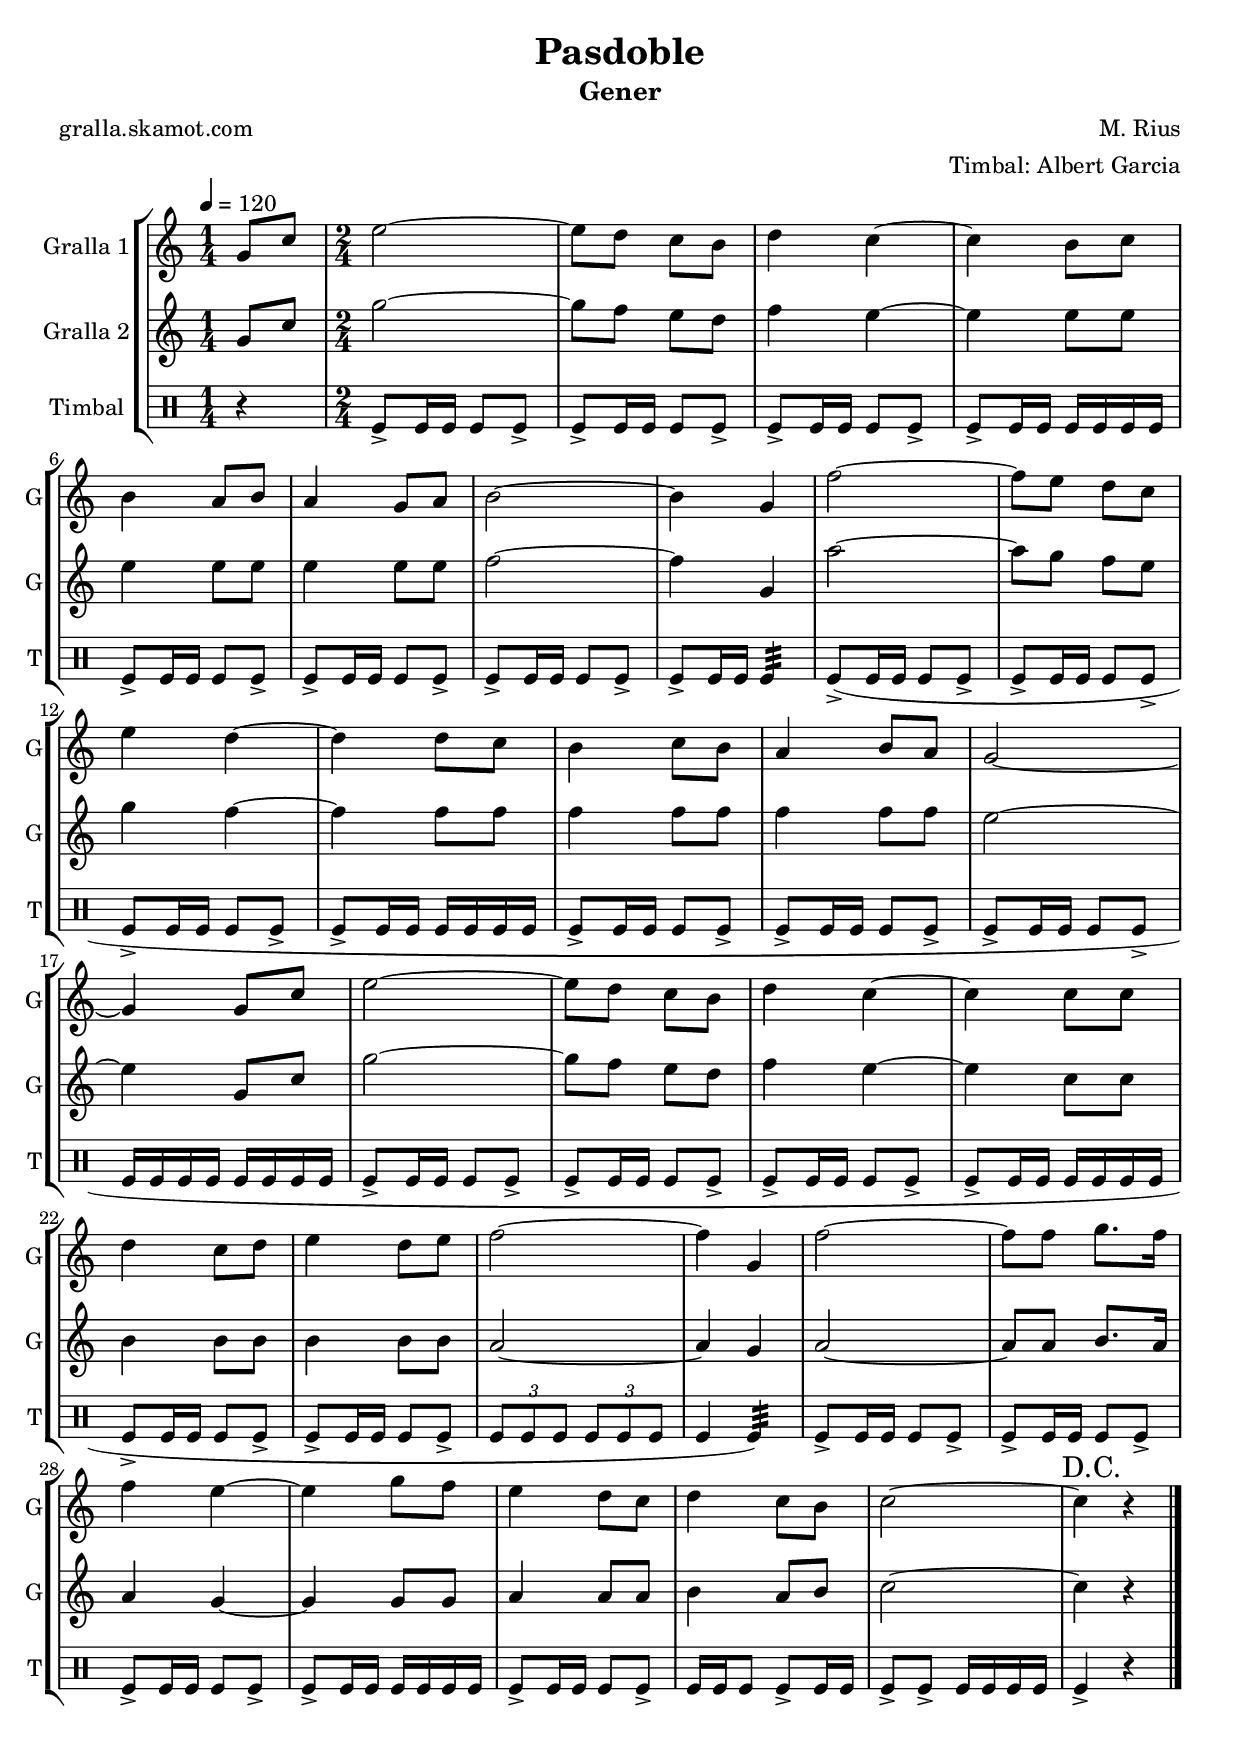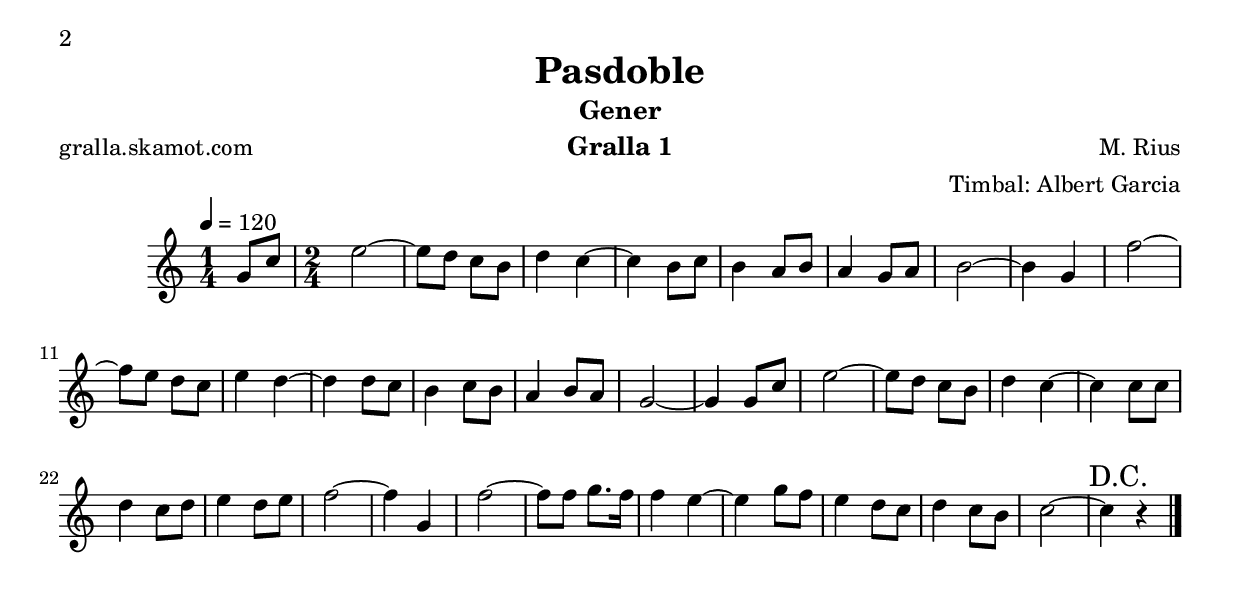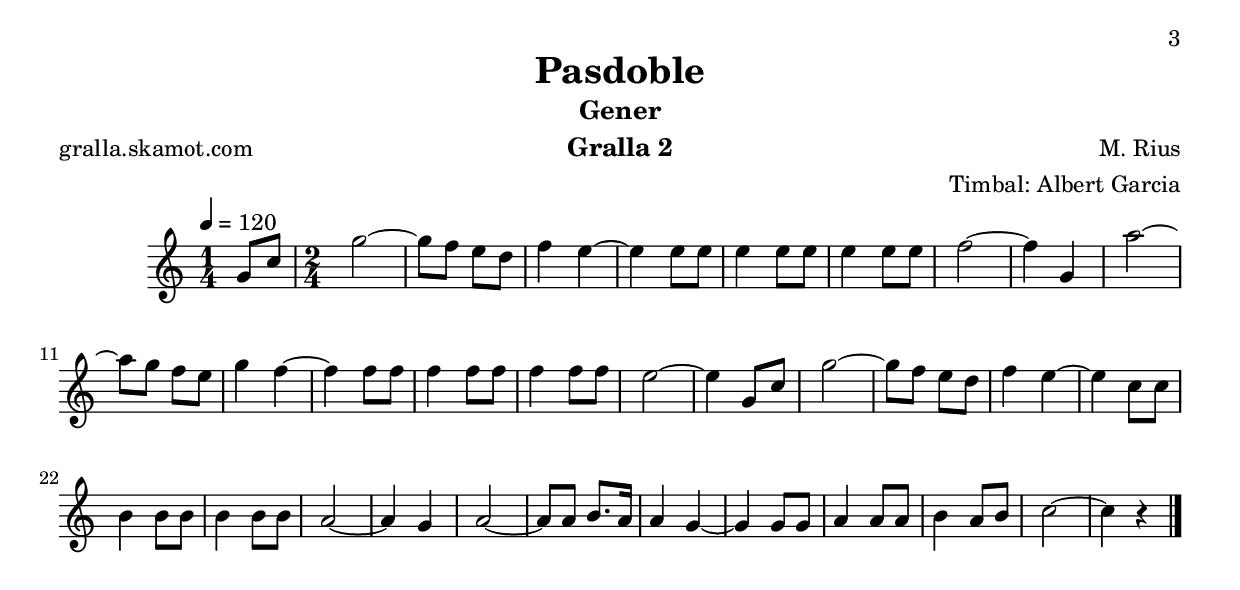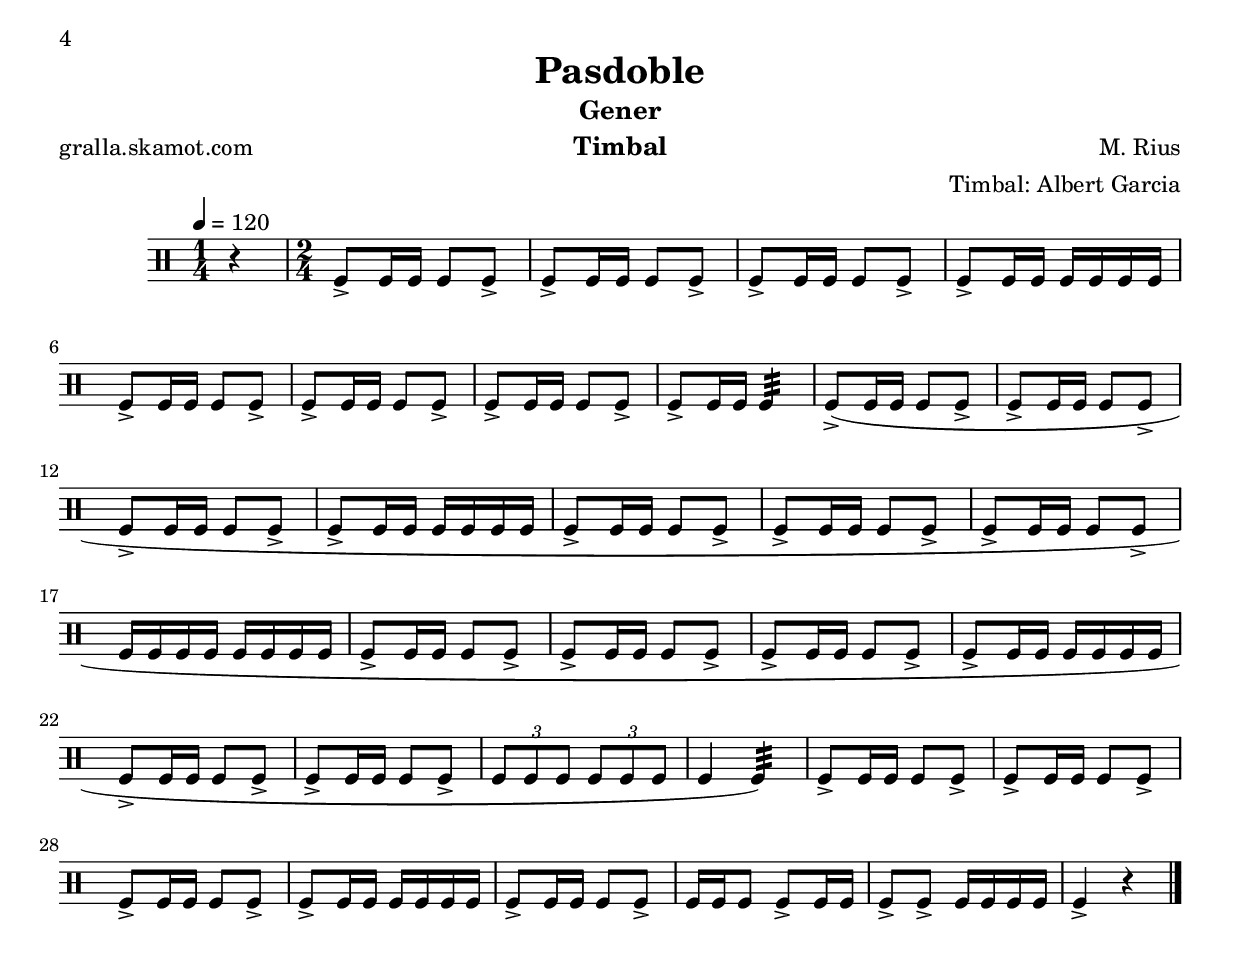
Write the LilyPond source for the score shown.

\version "2.16.2"

\header {
  dedication=""
  title="Pasdoble"
  subtitle="Gener"
  subsubtitle=""
  poet="gralla.skamot.com"
  meter=""
  piece=""
  composer="M. Rius"
  arranger="Timbal: Albert Garcia"
  opus=""
  instrument=""
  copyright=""
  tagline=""
}

liniaroAa =
\relative g'
{
  \tempo 4=120
  \clef treble
  \key c \major
  \time 1/4
  g8 c  |
  \time 2/4   e2 ~  |
  e8 d c b  |
  d4 c ~  |
  %05
  c4 b8 c  |
  b4 a8 b  |
  a4 g8 a  |
  b2 ~  |
  b4 g  |
  %10
  f'2 ~  |
  f8 e d c  |
  e4 d ~  |
  d4 d8 c  |
  b4 c8 b  |
  %15
  a4 b8 a  |
  g2 ~  |
  g4 g8 c  |
  e2 ~  |
  e8 d c b  |
  %20
  d4 c ~  |
  c4 c8 c  |
  d4 c8 d  |
  e4 d8 e  |
  f2 ~  |
  %25
  f4 g,  |
  f'2 ~  |
  f8 f g8. f16  |
  f4 e ~  |
  e4 g8 f  |
  %30
  e4 d8 c  |
  d4 c8 b  |
  c2 ~  |
  \mark "D.C." c4 r4  \bar "|." % kompletite
}

liniaroAb =
\relative g'
{
  \tempo 4=120
  \clef treble
  \key c \major
  \time 1/4
  g8 c  |
  \time 2/4   g'2 ~  |
  g8 f e d  |
  f4 e ~  |
  %05
  e4 e8 e  |
  e4 e8 e  |
  e4 e8 e  |
  f2 ~  |
  f4 g,  |
  %10
  a'2 ~  |
  a8 g f e  |
  g4 f ~  |
  f4 f8 f  |
  f4 f8 f  |
  %15
  f4 f8 f  |
  e2 ~  |
  e4 g,8 c  |
  g'2 ~  |
  g8 f e d  |
  %20
  f4 e ~  |
  e4 c8 c  |
  b4 b8 b  |
  b4 b8 b  |
  a2 ~  |
  %25
  a4 g  |
  a2 ~  |
  a8 a b8. a16  |
  a4 g ~  |
  g4 g8 g  |
  %30
  a4 a8 a  |
  b4 a8 b  |
  c2 ~  |
  c4 r4  \bar "|." % kompletite
}

liniaroAc =
\drummode
{
  \tempo 4=120
  \time 1/4
  r4  |
  \time 2/4   tomfl8-> tomfl16 tomfl tomfl8 tomfl->  |
  tomfl8-> tomfl16 tomfl tomfl8 tomfl->  |
  tomfl8-> tomfl16 tomfl tomfl8 tomfl->  |
  %05
  tomfl8-> tomfl16 tomfl tomfl tomfl tomfl tomfl  |
  tomfl8-> tomfl16 tomfl tomfl8 tomfl->  |
  tomfl8-> tomfl16 tomfl tomfl8 tomfl->  |
  tomfl8-> tomfl16 tomfl tomfl8 tomfl->  |
  tomfl8-> tomfl16 tomfl tomfl4:32   |
  %10
  tomfl8-> ( tomfl16 tomfl tomfl8 tomfl->  |
  tomfl8-> tomfl16 tomfl tomfl8 tomfl->  |
  tomfl8-> tomfl16 tomfl tomfl8 tomfl->  |
  tomfl8-> tomfl16 tomfl tomfl tomfl tomfl tomfl  |
  tomfl8-> tomfl16 tomfl tomfl8 tomfl->  |
  %15
  tomfl8-> tomfl16 tomfl tomfl8 tomfl->  |
  tomfl8-> tomfl16 tomfl tomfl8 tomfl->  |
  tomfl16 tomfl tomfl tomfl tomfl tomfl tomfl tomfl  |
  tomfl8-> tomfl16 tomfl tomfl8 tomfl->  |
  tomfl8-> tomfl16 tomfl tomfl8 tomfl->  |
  %20
  tomfl8-> tomfl16 tomfl tomfl8 tomfl->  |
  tomfl8-> tomfl16 tomfl tomfl tomfl tomfl tomfl  |
  tomfl8-> tomfl16 tomfl tomfl8 tomfl->  |
  tomfl8-> tomfl16 tomfl tomfl8 tomfl->  |
  \times 2/3 { tomfl8 tomfl tomfl } \times 2/3 { tomfl tomfl tomfl }  |
  %25
  tomfl4 tomfl:32 )  |
  tomfl8->  tomfl16 tomfl tomfl8 tomfl->  |
  tomfl8-> tomfl16 tomfl tomfl8 tomfl->  |
  tomfl8-> tomfl16 tomfl tomfl8 tomfl->  |
  tomfl8-> tomfl16 tomfl tomfl tomfl tomfl tomfl  |
  %30
  tomfl8-> tomfl16 tomfl tomfl8 tomfl->  |
  tomfl16 tomfl tomfl8 tomfl-> tomfl16 tomfl  |
  tomfl8-> tomfl-> tomfl16 tomfl tomfl tomfl  |
  tomfl4-> r4  \bar "|." % kompletite
}

\bookpart {
  \score {
    \new StaffGroup {
      \override Score.RehearsalMark.self-alignment-X = #LEFT
      <<
        \new Staff \with {instrumentName = #"Gralla 1" shortInstrumentName = #"G"} \liniaroAa
        \new Staff \with {instrumentName = #"Gralla 2" shortInstrumentName = #"G"} \liniaroAb
        \new DrumStaff \with {instrumentName = #"Timbal" shortInstrumentName = #"T"} \liniaroAc
      >>
    }
    \layout {}
  }
  \score { \unfoldRepeats
    \new StaffGroup {
      \override Score.RehearsalMark.self-alignment-X = #LEFT
      <<
        \new Staff \with {instrumentName = #"Gralla 1" shortInstrumentName = #"G"} \liniaroAa
        \new Staff \with {instrumentName = #"Gralla 2" shortInstrumentName = #"G"} \liniaroAb
        \new DrumStaff \with {instrumentName = #"Timbal" shortInstrumentName = #"T"} \liniaroAc
      >>
    }
    \midi {
      \set Staff.midiInstrument = "oboe"
      \set DrumStaff.midiInstrument = "drums"
    }
  }
}

\bookpart {
  \header {instrument="Gralla 1"}
  \score {
    \new StaffGroup {
      \override Score.RehearsalMark.self-alignment-X = #LEFT
      <<
        \new Staff \liniaroAa
      >>
    }
    \layout {}
  }
  \score { \unfoldRepeats
    \new StaffGroup {
      \override Score.RehearsalMark.self-alignment-X = #LEFT
      <<
        \new Staff \liniaroAa
      >>
    }
    \midi {
      \set Staff.midiInstrument = "oboe"
      \set DrumStaff.midiInstrument = "drums"
    }
  }
}

\bookpart {
  \header {instrument="Gralla 2"}
  \score {
    \new StaffGroup {
      \override Score.RehearsalMark.self-alignment-X = #LEFT
      <<
        \new Staff \liniaroAb
      >>
    }
    \layout {}
  }
  \score { \unfoldRepeats
    \new StaffGroup {
      \override Score.RehearsalMark.self-alignment-X = #LEFT
      <<
        \new Staff \liniaroAb
      >>
    }
    \midi {
      \set Staff.midiInstrument = "oboe"
      \set DrumStaff.midiInstrument = "drums"
    }
  }
}

\bookpart {
  \header {instrument="Timbal"}
  \score {
    \new StaffGroup {
      \override Score.RehearsalMark.self-alignment-X = #LEFT
      <<
        \new DrumStaff \liniaroAc
      >>
    }
    \layout {}
  }
  \score { \unfoldRepeats
    \new StaffGroup {
      \override Score.RehearsalMark.self-alignment-X = #LEFT
      <<
        \new DrumStaff \liniaroAc
      >>
    }
    \midi {
      \set Staff.midiInstrument = "oboe"
      \set DrumStaff.midiInstrument = "drums"
    }
  }
}

